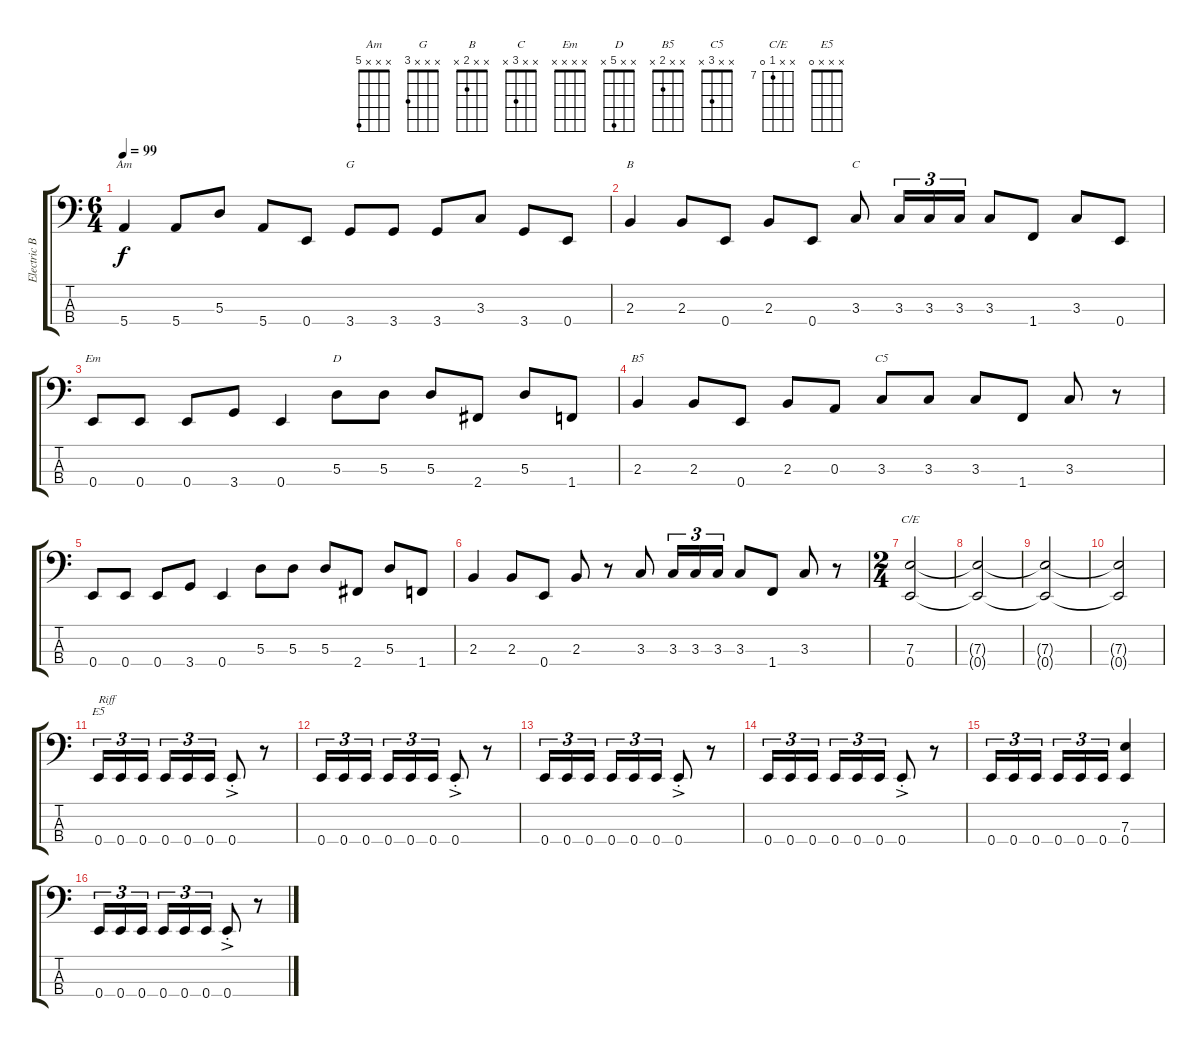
\track ("Electric Bass" "Electric B") {instrument electricbassfinger}
\staff {score tabs}
\tuning (G2 D2 A1 E1) {hide}
\chord ("Am" x x x 5)
\chord ("G" x x x 3)
\chord ("B" x x 2 x)
\chord ("C" x x 3 x)
\chord ("Em" x x x x)
\chord ("D" x x 5 x)
\chord ("B5" x x 2 x)
\chord ("C5" x x 3 x)
\chord ("C/E" x x 7 0) {firstfret 7}
\chord ("E5" x x x 0)
\ts (6 4)
\tempo 99
\clef f4
\ks c
5.4.4{ch "Am" dy f} 5.4.8 5.3.8 5.4.8 0.4.8 3.4.8{ch "G"} 3.4.8 3.4.8 3.3.8 3.4.8 0.4.8 |
2.3.4{ch "B"} 2.3.8 0.4.8 2.3.8 0.4.8 3.3.8{ch "C"} 3.3.16{tu (3 2)} 3.3.16{tu (3 2)} 3.3.16{tu (3 2)} 3.3.8 1.4.8 3.3.8 0.4.8 |
0.4.8{ch "Em"} 0.4.8 0.4.8 3.4.8 0.4.4 5.3.8{ch "D"} 5.3.8 5.3.8 2.4.8 5.3.8 1.4.8 |
2.3.4{ch "B5"} 2.3.8 0.4.8 2.3.8 0.3.8 3.3.8{ch "C5"} 3.3.8 3.3.8 1.4.8 3.3.8 r.8 |
0.4.8 0.4.8 0.4.8 3.4.8 0.4.4 5.3.8 5.3.8 5.3.8 2.4.8 5.3.8 1.4.8 |
2.3.4 2.3.8 0.4.8 2.3.8 r.8 3.3.8 3.3.16{tu (3 2)} 3.3.16{tu (3 2)} 3.3.16{tu (3 2)} 3.3.8 1.4.8 3.3.8 r.8 |
\ts (2 4)
(7.3 0.4).2{ch "C/E"} |
(7.3{t} 0.4{t}).2 |
(7.3{t} 0.4{t}).2 |
(7.3{t} 0.4{t}).2 |
0.4.16{tu (3 2) ch "E5" txt "Riff"} 0.4.16{tu (3 2)} 0.4.16{tu (3 2)} 0.4.16{tu (3 2)} 0.4.16{tu (3 2)} 0.4.16{tu (3 2)} 0.4{ac st}.8 r.8 |
0.4.16{tu (3 2)} 0.4.16{tu (3 2)} 0.4.16{tu (3 2)} 0.4.16{tu (3 2)} 0.4.16{tu (3 2)} 0.4.16{tu (3 2)} 0.4{ac st}.8 r.8 |
0.4.16{tu (3 2)} 0.4.16{tu (3 2)} 0.4.16{tu (3 2)} 0.4.16{tu (3 2)} 0.4.16{tu (3 2)} 0.4.16{tu (3 2)} 0.4{ac st}.8 r.8 |
0.4.16{tu (3 2)} 0.4.16{tu (3 2)} 0.4.16{tu (3 2)} 0.4.16{tu (3 2)} 0.4.16{tu (3 2)} 0.4.16{tu (3 2)} 0.4{ac st}.8 r.8 |
0.4.16{tu (3 2)} 0.4.16{tu (3 2)} 0.4.16{tu (3 2)} 0.4.16{tu (3 2)} 0.4.16{tu (3 2)} 0.4.16{tu (3 2)} (7.3 0.4).4 |
0.4.16{tu (3 2)} 0.4.16{tu (3 2)} 0.4.16{tu (3 2)} 0.4.16{tu (3 2)} 0.4.16{tu (3 2)} 0.4.16{tu (3 2)} 0.4{ac st}.8 r.8
